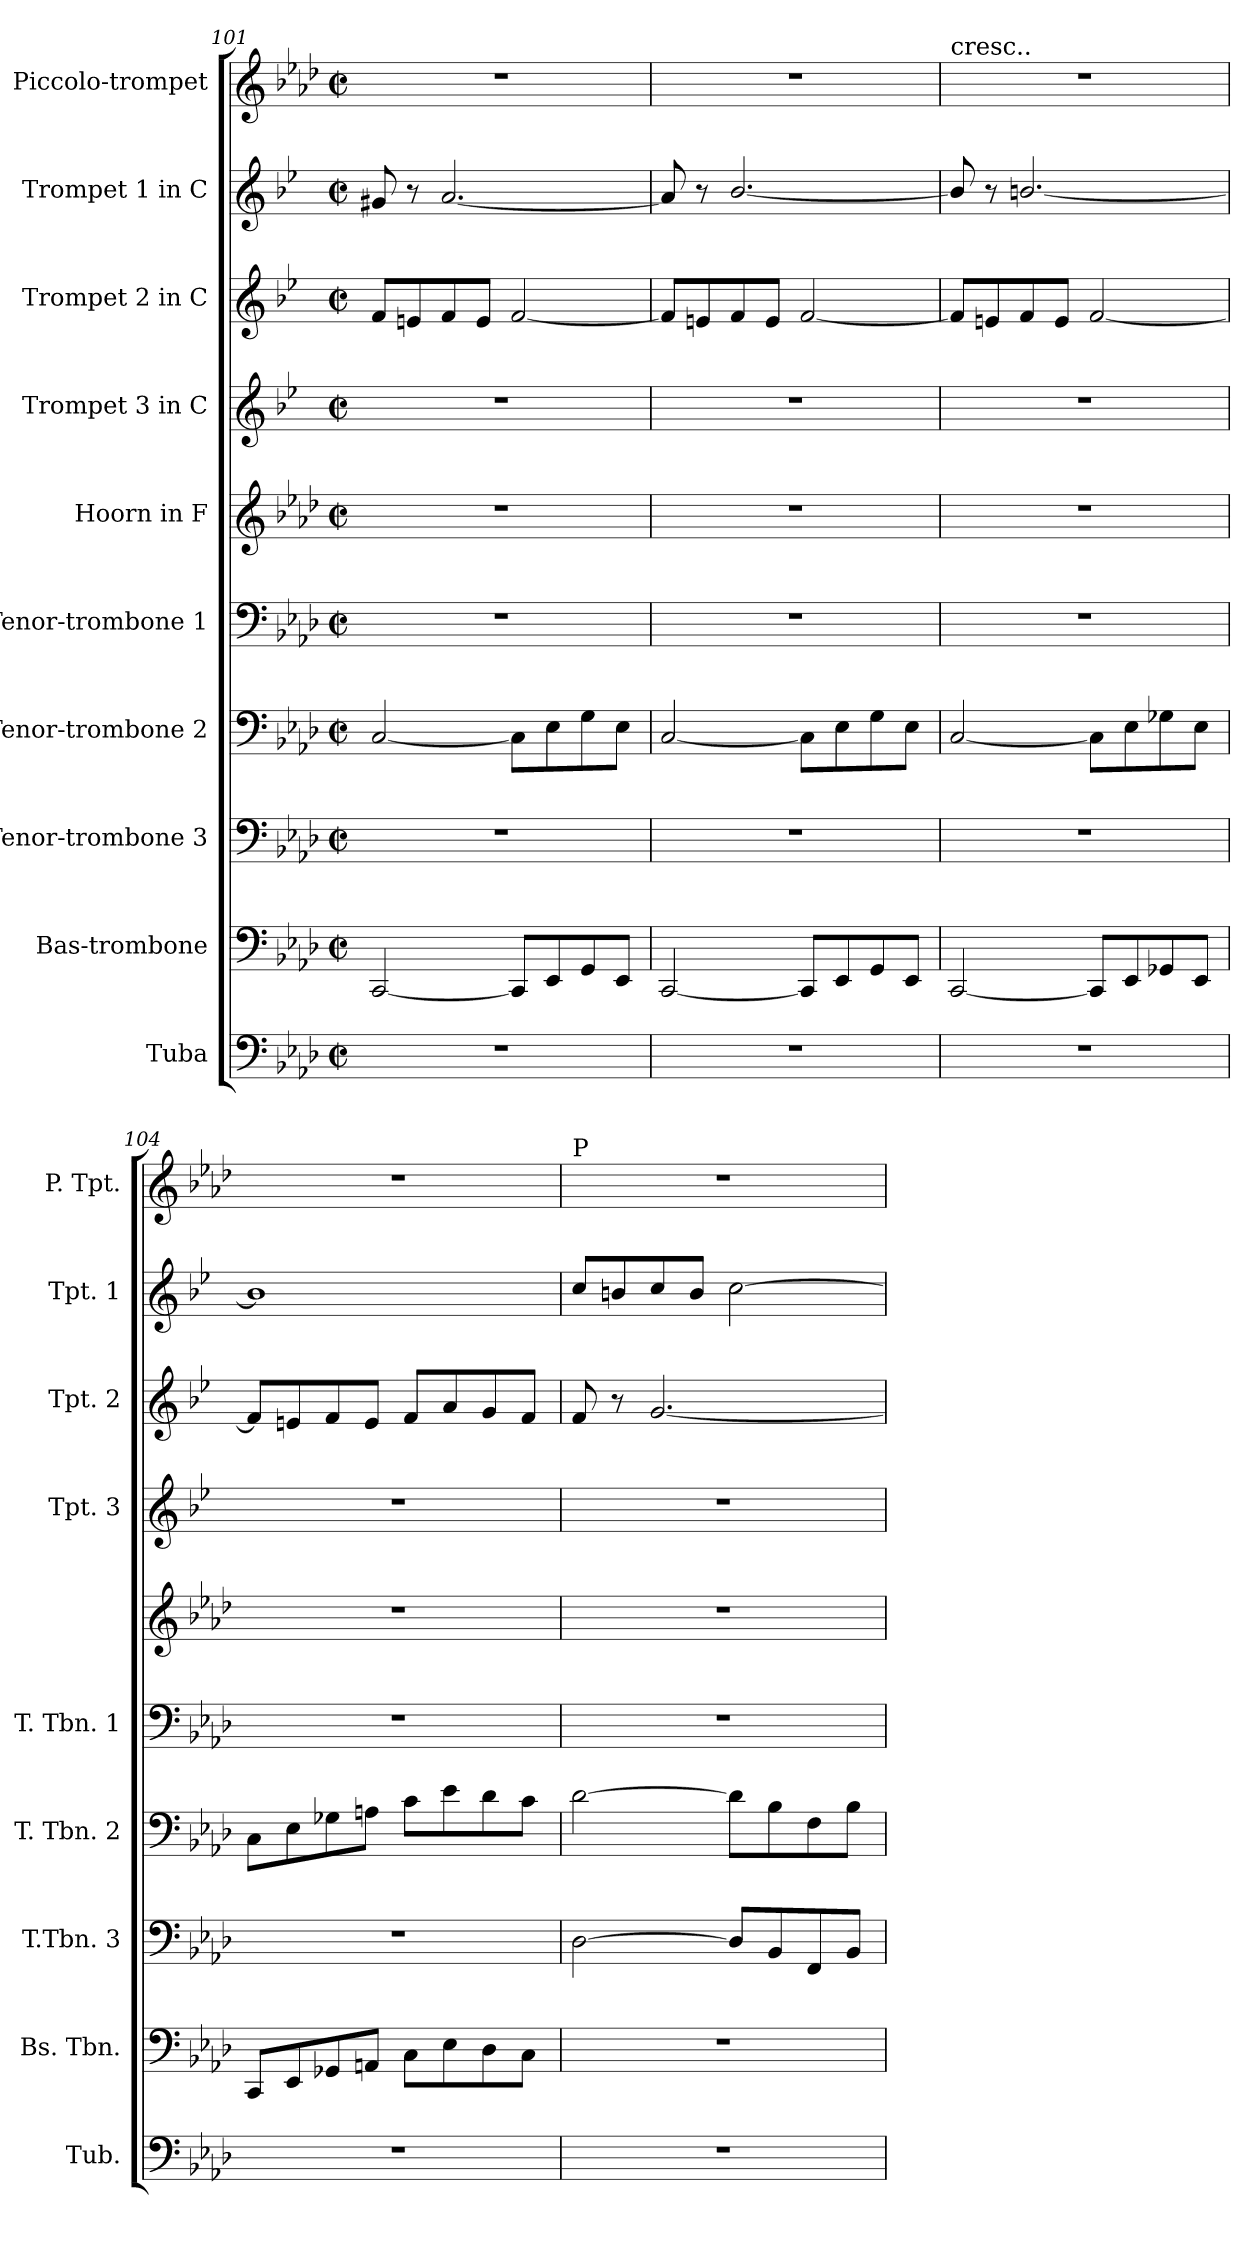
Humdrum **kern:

**kern	**kern	**kern	**kern	**kern	**kern	**kern	**kern	**kern	**kern
*part10	*part9	*part8	*part7	*part6	*part5	*part4	*part3	*part2	*part1
*staff10	*staff9	*staff8	*staff7	*staff6	*staff5	*staff4	*staff3	*staff2	*staff1
*I"Tuba	*I"Bas-trombone	*I"Tenor-trombone 3	*I"Tenor-trombone 2	*I"Tenor-trombone 1	*I"Hoorn in F	*I"Trompet 3 in C	*I"Trompet 2 in C	*I"Trompet 1 in C	*I"Piccolo-trompet
*I'Tub.	*I'Bs. Tbn.	*I'T.Tbn. 3	*I'T. Tbn. 2	*I'T. Tbn. 1	*	*I'Tpt. 3	*I'Tpt. 2	*I'Tpt. 1	*I'P. Tpt.
*clefF4	*clefF4	*clefF4	*clefF4	*clefF4	*clefG2	*clefG2	*clefG2	*clefG2	*clefG2
*	*	*	*	*	*ITrd4c7	*ITrd1c2	*ITrd1c2	*ITrd1c2	*ITrd-6c-10
*k[b-e-a-d-]	*k[b-e-a-d-]	*k[b-e-a-d-]	*k[b-e-a-d-]	*k[b-e-a-d-]	*k[b-e-a-d-g-]	*k[b-e-a-d-]	*k[b-e-a-d-]	*k[b-e-a-d-]	*k[b-e-a-d-g-c-]
*M2/2	*M2/2	*M2/2	*M2/2	*M2/2	*M2/2	*M2/2	*M2/2	*M2/2	*M2/2
*met(c|)	*met(c|)	*met(c|)	*met(c|)	*met(c|)	*met(c|)	*met(c|)	*met(c|)	*met(c|)	*met(c|)
=101	=101	=101	=101	=101	=101	=101	=101	=101	=101
1r	[2CC/	1r	[2C/	1r	1r	1r	8e-/L	8f#X/	1r
.	.	.	.	.	.	.	8dn/	8r	.
.	.	.	.	.	.	.	8e-/	[2.g/	.
.	.	.	.	.	.	.	8d/J	.	.
.	8CC/L]	.	8C\L]	.	.	.	[2e-/	.	.
.	8EE-/	.	8E-\	.	.	.	.	.	.
.	8GG/	.	8G\	.	.	.	.	.	.
.	8EE-/J	.	8E-\J	.	.	.	.	.	.
=102	=102	=102	=102	=102	=102	=102	=102	=102	=102
1r	[2CC/	1r	[2C/	1r	1r	1r	8e-/L]	8g/]	1r
.	.	.	.	.	.	.	8dn/	8r	.
.	.	.	.	.	.	.	8e-/	[2.a-/	.
.	.	.	.	.	.	.	8d/J	.	.
.	8CC/L]	.	8C\L]	.	.	.	[2e-/	.	.
.	8EE-/	.	8E-\	.	.	.	.	.	.
.	8GG/	.	8G\	.	.	.	.	.	.
.	8EE-/J	.	8E-\J	.	.	.	.	.	.
=103	=103	=103	=103	=103	=103	=103	=103	=103	=103
!	!	!	!	!	!	!	!	!	!LO:TX:t=cresc..
1r	[2CC/	1r	[2C/	1r	1r	1r	8e-/L]	8a-/]	1r
.	.	.	.	.	.	.	8dn/	8r	.
.	.	.	.	.	.	.	8e-/	[2.an/	.
.	.	.	.	.	.	.	8d/J	.	.
.	8CC/L]	.	8C\L]	.	.	.	[2e-/	.	.
.	8EE-/	.	8E-\	.	.	.	.	.	.
.	8GG-X/	.	8G-X\	.	.	.	.	.	.
.	8EE-/J	.	8E-\J	.	.	.	.	.	.
=104	=104	=104	=104	=104	=104	=104	=104	=104	=104
1r	8CC/L	1r	8C\L	1r	1r	1r	8e-/L]	1a]	1r
.	8EE-/	.	8E-\	.	.	.	8dn/	.	.
.	8GG-X/	.	8G-X\	.	.	.	8e-/	.	.
.	8AAn/J	.	8An\J	.	.	.	8d/J	.	.
.	8C\L	.	8c\L	.	.	.	8e-/L	.	.
.	8E-\	.	8e-\	.	.	.	8g/	.	.
.	8D-\	.	8d-\	.	.	.	8f/	.	.
.	8C\J	.	8c\J	.	.	.	8e-/J	.	.
=105	=105	=105	=105	=105	=105	=105	=105	=105	=105
!	!	!	!	!	!	!	!	!	!LO:TX:t=P
1r	1r	[2D-\	[2d-\	1r	1r	1r	8e-/	8b-/L	1r
.	.	.	.	.	.	.	8r	8an/	.
.	.	.	.	.	.	.	[2.f/	8b-/	.
.	.	.	.	.	.	.	.	8a/J	.
.	.	8D-/L]	8d-\L]	.	.	.	.	[2b-\	.
.	.	8BB-/	8B-\	.	.	.	.	.	.
.	.	8FF/	8F\	.	.	.	.	.	.
.	.	8BB-/J	8B-\J	.	.	.	.	.	.
=	=	=	=	=	=	=	=	=	=
*-	*-	*-	*-	*-	*-	*-	*-	*-	*-
